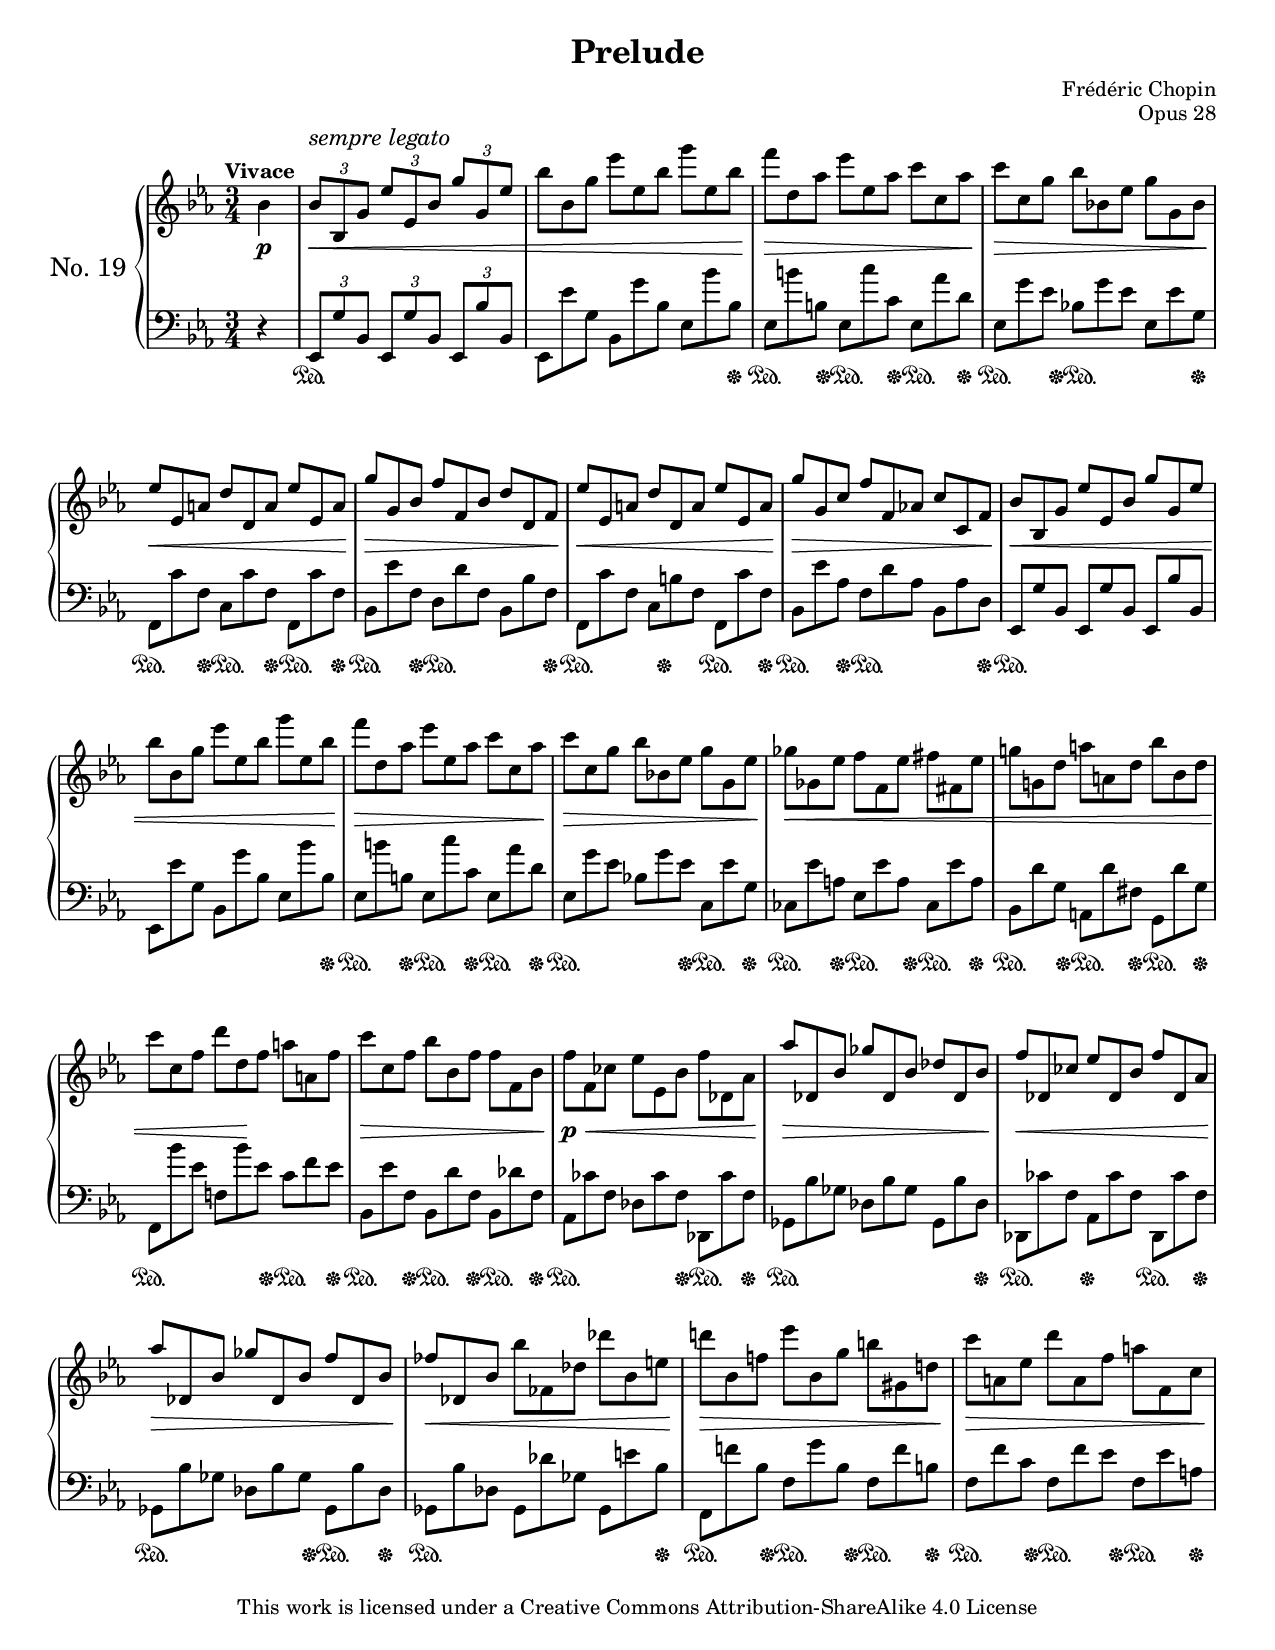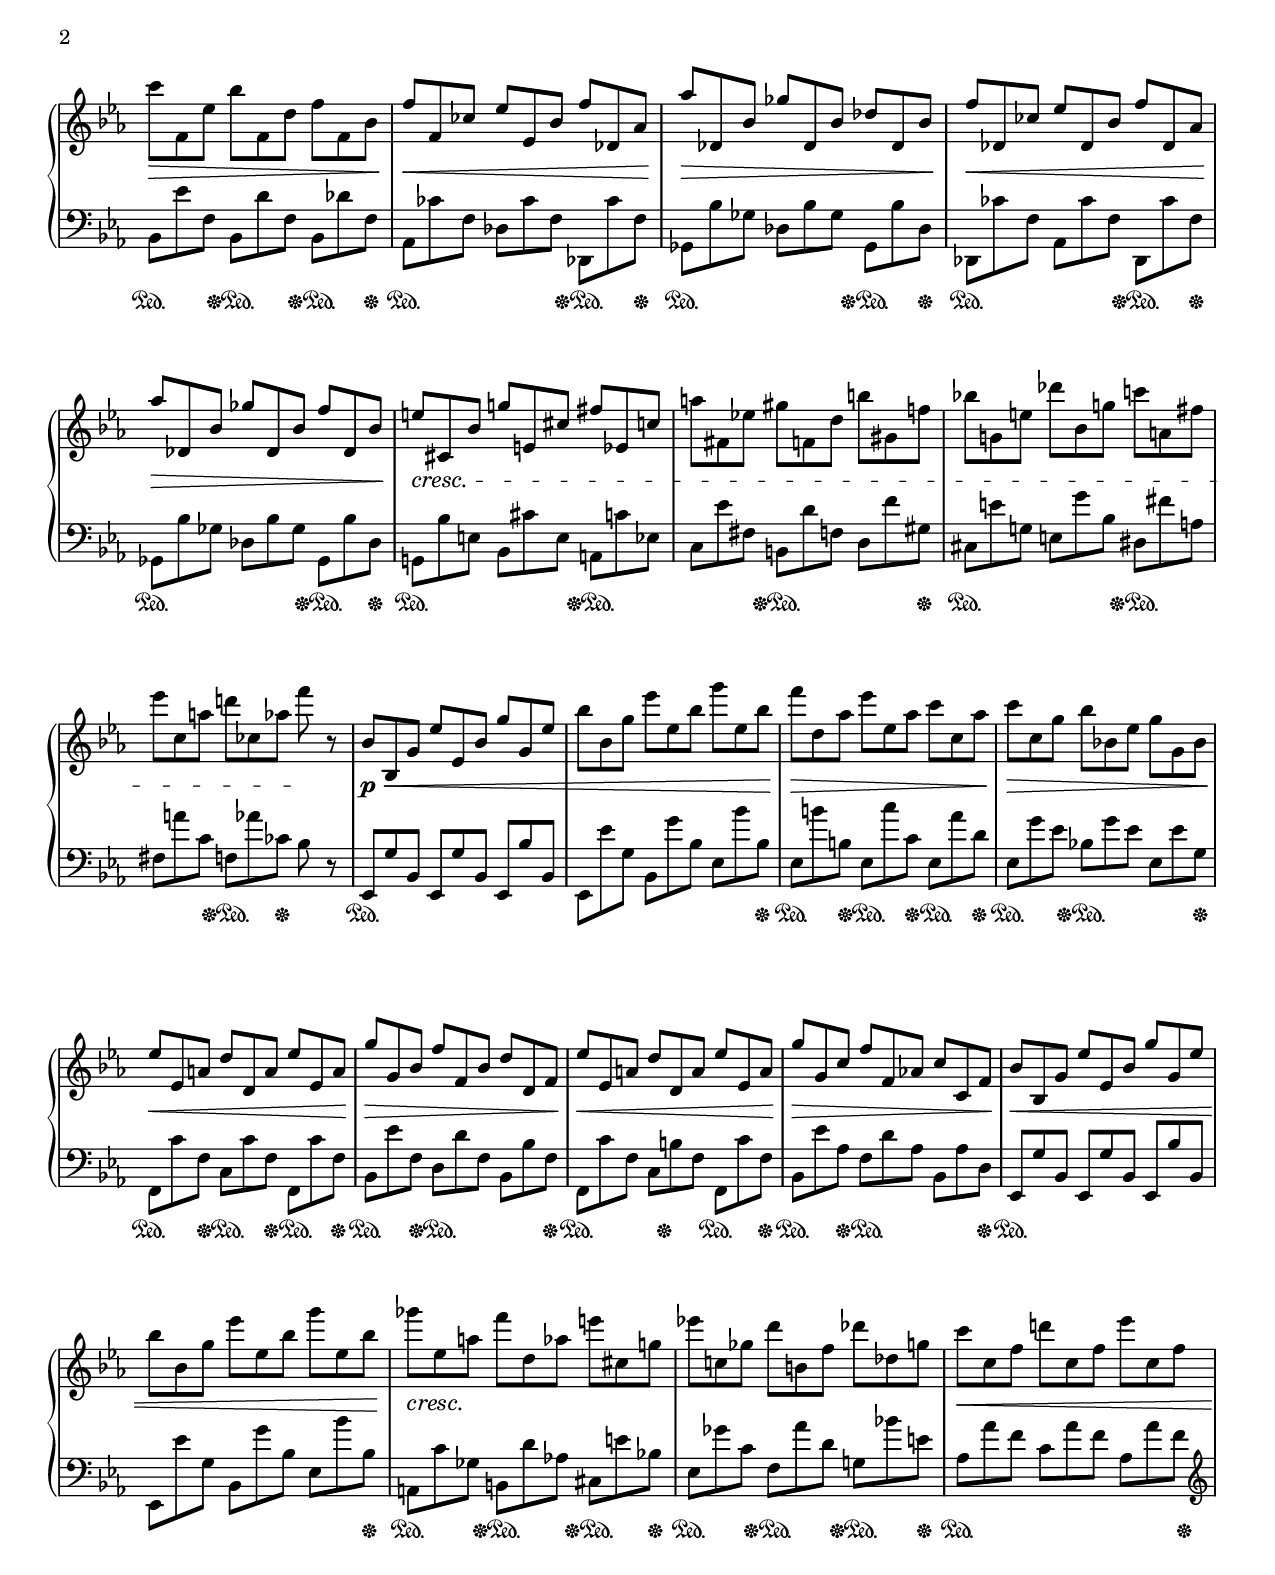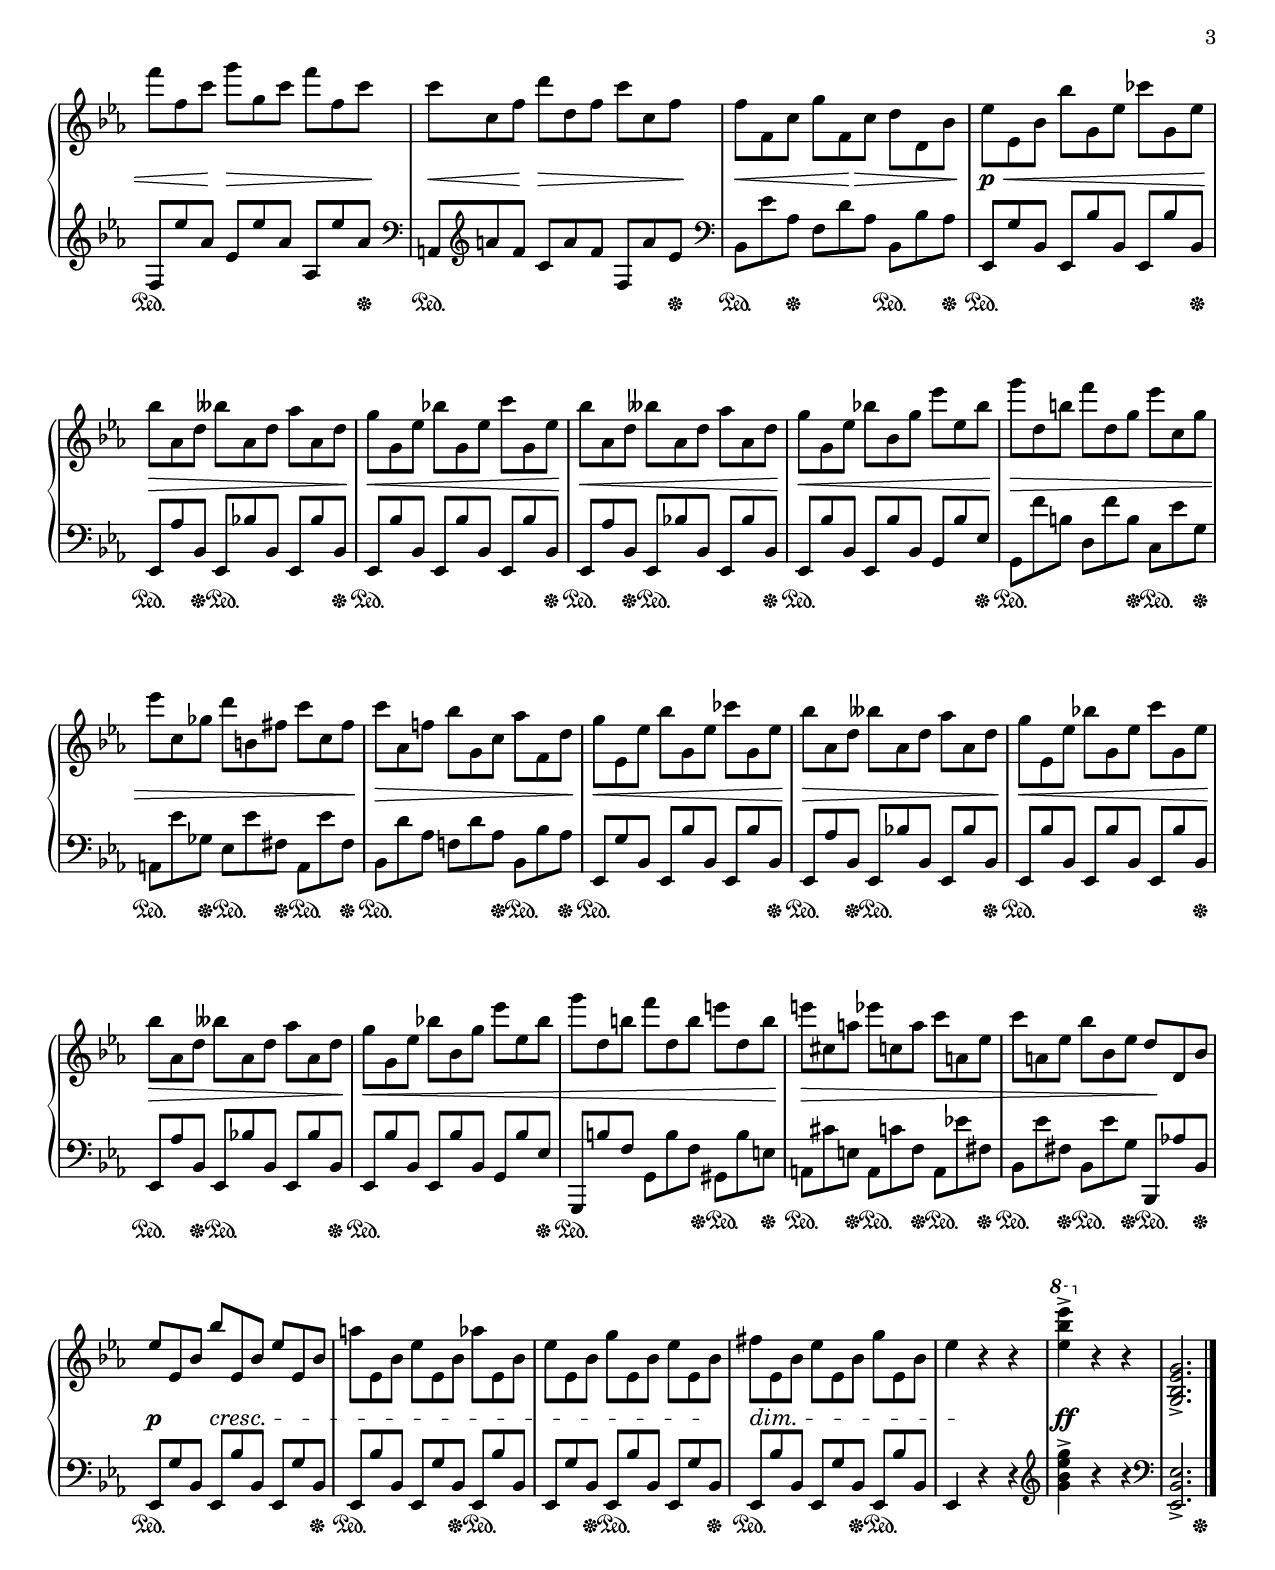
\version "2.24.0"

\include "includes/header-paper.ily"
%...+....1....+....2....+....3....+....4....+....5....+....6....+....7....+....

\version "2.24.0"
\language "english"

\include "global-variables.ily"

%%% Music %%%

global = {
  \time 3/4
  \key ef \major
  \accidentalStyle piano
}

rightHand = \relative {
  \clef treble
  \global
  \set Score.tempoHideNote = ##t 
  \tempo "Vivace" 4 = 172
  
  \partial 4 bf'4
  \tuplet 3/2 4 { \stemUp bf8^\sempreLegato bf, g'  ef' ef, bf'  g' g, ef' } |
  \scaleDurations 2/3 {
    \stemDown bf'8 bf, g'  ef' ef, bf'  g' ef, bf' |
    f'8 d, af'  ef' ef, af  c c, af' |
    c8 c, g'  bf bf, ef  g g, bf |
    \stemUp ef8 ef, a  d d, a'  ef' ef, a |
    g'8 g, bf  f' f, bf  d d, f |
    ef'8 ef, a  d d, a'  ef' ef, a |
    g'8 g, c  f f, af  c c, f |
    
    \barNumberCheck 9
    bf8 bf, g'  ef' ef, bf'  g' g, ef' |
    \stemDown bf'8 bf, g'  ef' ef, bf'  g' ef, bf' |
    f'8 d, af'  ef' ef, af  c c, af' |
    c8 c, g'  bf bf, ef  g g, ef' |
    gf8 gf, ef'  f f, ef'  fs fs, ef' |
    g8 g, d'  a' a, d  bf' bf, d |
    c'8 c, f  d' d, f  a a, f' |
    c'8 c, f  bf bf, f'  f f, bf |
    
    \barNumberCheck 17
    f'8 f, cf'  ef ef, bf'  f' df, af' |
    \stemUp af' df,, bf'  gf' df, bf'  df df, bf' |
    f'8  df, cf'  ef df, bf'  f' df, af' |
    af'8 df,, bf'  gf' df, bf'  f' df, bf' |
    ff'8 df, bf'  \stemDown bf' ff, df'  df' bf, e |
    d'8 bf, f'  ef' bf, g'  b gs, d' |
    c'8 a, ef'  d' a, f'  a f, c' |
    c'8  f,, ef'  bf' f, d'  f f, bf |
    
    \barNumberCheck 25
    \stemUp f'8 f, cf'  ef ef, bf'  f' df, af' |
    af'8 df,, bf'  gf' df, bf'  df df, bf' |
    f'8 df, cf'  ef df, bf'  f' df, af' |
    af'8 df,, bf'  gf' df, bf'  f' df, bf' |
    e8 cs, bf'  g' e, cs'  fs ef, c' |
    \stemDown a'8 fs, ef'  gs f, d'  b' gs, f' |
    bf8 g, e'  df' bf, g'  c a, fs' |
    ef' c, a'  d cf, af' 
  }
  f'8 r |
  
  \barNumberCheck 33
  \scaleDurations 2/3 {
    \stemUp bf,,8 bf, g'  ef' ef, bf'  g' g, ef' |
    \stemDown bf'8 bf, g'  ef' ef, bf'  g' ef, bf' |
    f'8 d, af'  ef' ef, af  c c, af' |
    c8 c, g'  bf bf, ef  g g, bf |
    \stemUp ef8 ef, a  d d, a' ef' ef, a |
    g'8 g, bf  f' f, bf  d d, f |
    ef'8 ef, a  d d, a'  ef' ef, a |
    g'8 g, c  f f, af  c c, f |
    
    \barNumberCheck 41
    bf8 bf, g'  ef' ef, bf'  g' g, ef' |
    \stemDown bf'8 bf, g'  ef' ef, bf'  g' ef, bf' |
    gf'8 ef, a  f' d, af'  e'  cs, g' |
    ef'8 c, gf'  d' b, f'  df' df, g |
    c8 c, f   d' c, f  ef' c, f |
    f'8 f, c'  g' g, c  f f, c' |
    c8 c, f  d' d, f  c' c, f |
    f8 f, c'  g' f, c'  d d, bf' |
    
   \barNumberCheck 49
   ef8 ef, bf'  bf' g, ef'  cf' g, ef' |
   bf'8 af, d  bff' af, d  af' af, d |
   g8 g, ef'  bf' g, ef'  c' g, ef' |
   bf'8 af, d  bff' af, d  af' af, d |
   g8 g, ef'  bf' bf, g'  ef' ef, bf' |
   g' d, b'  f' d, g  ef' c, g' |
   ef' c, gf'  d' b, fs'  c' c, fs |
   c'8 af, f'  bf g, c  af' f, d' |
   
   \barNumberCheck 57
   g8 ef, ef'  bf' g, ef'  cf' g, ef' |
   bf'8 af, d  bff' af, d  af' af, d |
   g8 ef, ef'  bf' g, ef'  c' g, ef' |
   bf'8 af, d  bff' af, d  af' af, d |
   g8 g, ef'  bf' bf, g'  ef' ef, bf' |
   g'8 d, b'  f' d, b'  e d, b' |
   e8 cs, a'  ef' c, a'  c a, ef' |
   c'8 a, ef'  bf' bf, ef  \stemUp d d, bf' |
   
   \barNumberCheck 65
   ef8 ef, bf'  bf' ef,, bf'  ef ef, bf' |
   \stemDown a'8 ef, bf'  ef ef, bf'  af' ef, bf' |
   ef8 ef, bf'  g' ef, bf'  ef ef, bf' |
   fs'8 ef, bf'  ef ef, bf'  g' ef, bf'|
  }
  ef4 r r |
  \ottava 1 <ef' bf' ef>4-> \ottava 0 r r |
  \stemUp <g,,, bf ef g>2.-> |
  \bar "|."
}

leftHand = \relative {
  \clef bass
  \global

  \partial 4 r4
  \tuplet 3/2 4 { ef,8 g' bf,  ef, g' bf,  ef, bf'' bf, } |
  \scaleDurations 2/3 {
    ef,8 ef'' g,  bf, g'' bf,  ef, bf'' bf, |
    ef,8 b'' b,  ef, c'' c,  ef, af' d, |
    ef,8 g' ef  bf g' ef  ef, ef' g, |
    f,8 c'' f,  c c' f,  f, c'' f, |
    bf,8 ef' f,  d d' f,  bf, bf' f |
    f,8 c'' f,  c b' f  f, c'' f, |
    bf,8 ef' af,  f d' af  bf, af' d, |
    
    \barNumberCheck 9
    ef,8 g' bf,  ef, g' bf,  ef, bf'' bf, |
    ef,8 ef'' g,  bf, g'' bf,  ef, bf'' bf, |
    ef,8 b'' b,  ef, c'' c,  ef, af' d, |
    ef,8 g' ef  bf g' ef  c, ef' g, |
    cf,8 ef' a,  ef ef' a,  cf, ef' a, |
    bf,8 d' g, a, d' fs,  g, d'' g, |
    f,8 bf'' ef,  f, bf' ef,  c f ef |
    bf,8 ef' f,  bf, d' f,  bf, df' f, |
    
    \barNumberCheck 17
    af,8 cf' f,  df cf' f,  \stemDown df, cf'' f, |
    gf,8 bf' gf  df bf' gf  gf, bf' df, |
    df,8 cf'' f,  af, cf' f,  df, cf'' f, |
    gf,8 bf' gf  df bf' gf  gf, bf' df, |
    gf,8 bf' df,  gf, df'' gf,  gf, e'' bf |
    f,8 f'' bf,  f g' bf,  f f' b, |
    f8 f' c  f, f' ef  f, ef' a, |
    bf,8 ef' f,  bf, d' f,  bf, df' f, |
    
    \barNumberCheck 25
    af,8 cf' f,  df cf' f,  df, cf'' f, |
    gf,8 bf' gf  df bf' gf  gf, bf' df, |
    df,8 cf'' f,  af, cf' f,  df, cf'' f, |
    gf,8 bf' gf  df bf' gf  gf, bf' df, |
    g,8 bf' e,  bf cs' e,  a, c' ef, |
    c8 ef' fs,  b, d' f,  d f' gs, |
    cs,8 e' g,  e g' bf,  ds, fs' a, |
    fs8 a' c,  f, af' cf,
  }
  bf8 r |
  
  \barNumberCheck 33
  \scaleDurations 2/3 {
    \stemUp ef,,8 g' bf,  ef, g' bf,  ef, bf'' bf, |
    \stemDown ef,8 ef'' g,  bf, g'' bf,  ef, bf'' bf, |
    ef,8 b'' b,  ef, c'' c,  ef, af' d, |
    ef,8 g' ef  bf g' ef  ef, ef' g, |
    f,8 c'' f,  c c' f,  f, c'' f, |
    bf,8 ef' f,  d d' f,  bf, bf' f |
    f,8 c'' f,  c b' f  f, c'' f, |
    bf,8 ef' af,  f d' af  bf, af' d, |
    
    \barNumberCheck 41
    \stemUp ef,8 g' bf,  ef, g' bf,  ef, bf'' bf, |
    \stemDown ef,8 ef'' g,  bf, g'' bf,  ef, bf'' bf, |
    a,8 c' gf  b, d' af  cs, e' bf |
    ef,8 gf' c,  f, af' d,  g, bf' e, |
    af,8 af' f  c af' f  af, af' f |
    \stemUp \clef treble f,8 ef'' af,  ef ef' af,  af, ef'' af, |
    \clef bass a,,8 \clef treble a'' f  c a' f  f, a' ef |
    \stemDown \clef bass bf, ef' af,  f d' af  bf, bf' af |
    
    \barNumberCheck 49
    \stemUp ef,8 g' bf,  ef, bf'' bf,  ef, bf'' bf, |
    ef,8 af' bf,  ef, bf'' bf,  ef, bf'' bf, |
    ef, bf'' bf,  ef, bf'' bf,  ef, bf'' bf, |
    ef, af' bf,  ef, bf'' bf,  ef, bf'' bf, |
    ef, bf'' bf,  ef, bf'' bf,  g bf' ef, |
    \stemDown g, f'' b,  d, f' b,  c, ef' g, |
    a,8 ef'' gf,  ef ef' fs,  a, ef'' fs, |
    bf,8 d' af  f d' af  bf, bf' af |
    
    \barNumberCheck 57
    \stemUp ef,8 g' bf,  ef, bf'' bf,  ef, bf'' bf, |
    ef,8 af' bf,  ef, bf'' bf,  ef, bf'' bf, |
    ef, bf'' bf,  ef, bf'' bf,  ef, bf'' bf, |
    ef,8 af' bf,  ef, bf'' bf,  ef, bf'' bf, |
    ef, bf'' bf,  ef, bf'' bf,  g bf' ef, |
    g,,8 b'' f  \stemDown g, b' f  gs, b' e, |
    a,8 cs' e,  a, c' f,  a, ef'' fs, |
    bf,8 ef' fs,  bf, ef' g,  \stemUp bf,, af'' bf, |
    
    \barNumberCheck 65
    ef,8 g' bf,  ef, bf'' bf,  ef,8 g' bf, |
    ef, bf'' bf,  ef,8 g' bf,  ef, bf'' bf, |
    ef,8 g' bf,  ef, bf'' bf,  ef,8 g' bf, |
    ef, bf'' bf,  ef,8 g' bf,  ef, bf'' bf, |
  }
  ef,4 r r |
  \stemNeutral \clef treble <g'' bf ef g>4-> r r |
  \clef bass <ef,, bf' ef>2.-> |
}

dynamics = {
  \override TextScript.Y-offset = -0.5

  \partial 4 s4\p 
  s2.\< |
  s2 s8. s16\! |
  s2\> s8. s16\! |
  s2\> s8. s16\! |
  s2\< s8. s16\! |
  s2\> s8. s16\! |
  s2\< s8. s16\! |
  s2\> s8. s16\! |
  
  \barNumberCheck 9
  s2.\< |
  s2 s8. s16\! |
  s2\> s8. s16\! |
  s2\> s8. s16\! |
  s2.\< |
  s2. |
  s4 s8 s\! s4 |
  s2\> s8. s16\! |
  
  \barNumberCheck 17
  s2\p\< s8. s16\! |
  s2\> s8. s16\! |
  s2\< s8. s16\! |
  s2\> s8. s16\! |
  s2\< s8. s16\! |
  \repeat unfold 3 { s2\> s8. s16\! | }
  
  \barNumberCheck 25
  s2\< s8. s16\! |
  s2\> s8. s16\! |
  s2\< s8. s16\! |
  s2\> s8. s16\! |
  s2.\cresc |
  s2. * 2 |
  s2 s4\! |
  
  \barNumberCheck 33
  s2.\p\< |
  s4. s4 s16 s\! |
  s2\> s8. s16\! |
  s2\> s8. s16\! |
  s2\< s8. s16\! |
  s2\> s8. s16\! |
  s2\< s8. s16\! |
  s2\> s8. s16\! |
  
  \barNumberCheck 41
  s2.\< |
  s4. s4 s16 s\! |
  s2.^\crescm |
  s2. |
  s2.\< |
  s8. s16\! s4\> s8. s16\! |
  s8.\< s16\! s4\> s8. s16\! |
  s4\< s8 s\> s8. s16\! |
  
  \barNumberCheck 49
  s2\p\< s8. s16\! |
  s2\> s8. s16\! |
  s2\< s8. s16\! |
  s2\< s8. s16\! |
  s2\< s8. s16\! |
  s2.\> |
  s2 s8. s16\! |
  s2\> s8. s16\! |
  
  \barNumberCheck 57
  s2\< s8. s16\! |
  s2\> s8. s16\! |
  s2\< s8. s16\! |
  s2\> s8. s16\! |
  s2.\< |
  s2 s8. s16\! |
  s2.\> |
  s2 s4\! |
  
  \barNumberCheck 65
  s4\p s2\cresc |
  s2. |
  s2 s8. s16\! |
  s2.\dim |
  s8 s\! s2 |
  s2.\ff |
  s2. |
}

pedal = {
  \partial 4 s4
  s2.\sustainOn |
  s2 s8. s16\sustainOff |
  s4\sustainOn s\sustainOff\sustainOn s8.\sustainOff\sustainOn s16\sustainOff |
  s4\sustainOn s\sustainOff\sustainOn s8. s16\sustainOff |
  s4\sustainOn s\sustainOff\sustainOn s8.\sustainOff\sustainOn s16\sustainOff |
  s4\sustainOn s\sustainOff\sustainOn s8. s16\sustainOff |
  s4\sustainOn s16 s8.\sustainOff s\sustainOn s16\sustainOff |
  s4\sustainOn s\sustainOff\sustainOn s8. s16\sustainOff |
  
  \barNumberCheck 9
  s2.\sustainOn |
  s2 s8. s16\sustainOff |
  s4\sustainOn s\sustainOff\sustainOn s8.\sustainOff\sustainOn s16\sustainOff |
  s4\sustainOn s4 s8.\sustainOff\sustainOn s16\sustainOff |
  s4\sustainOn s\sustainOff\sustainOn s8.\sustainOff\sustainOn s16\sustainOff |
  s4\sustainOn s\sustainOff\sustainOn s8.\sustainOff\sustainOn s16\sustainOff |
  s4\sustainOn s4 s8.\sustainOff\sustainOn s16\sustainOff |
  s4\sustainOn s\sustainOff\sustainOn s8.\sustainOff\sustainOn s16\sustainOff |
  
  \barNumberCheck 17
  s4\sustainOn s4 s8.\sustainOff\sustainOn s16\sustainOff |
  \tag layout { s2\sustainOn s8. s16\sustainOff | }
  \tag midi   { s8.\sustainOn s16\sustainOff s4\sustainOn s8. 
                s16\sustainOff | }
  s4\sustainOn s\sustainOff s8.\sustainOn s16\sustainOff |
  s4\sustainOn s4 s8.\sustainOff\sustainOn s16\sustainOff |
  s2\sustainOn s8. s16\sustainOff |
  \repeat unfold 3 {
    s4\sustainOn s\sustainOff\sustainOn s8.\sustainOff\sustainOn 
      s16\sustainOff |
  }
  
  \barNumberCheck 25
  \repeat unfold 4 {
    s4\sustainOn s4 s8.\sustainOff\sustainOn s16\sustainOff |
  }
  s2\sustainOn s4\sustainOff\sustainOn |
  s4 s\sustainOff\sustainOn s8. s16\sustainOff | 
  s2\sustainOn s4\sustainOff\sustainOn |
  s4 s8.\sustainOff\sustainOn s16\sustainOff s4 |
  
  \barNumberCheck 33
  s2.\sustainOn |
  s2 s8. s16\sustainOff |
  s4\sustainOn s\sustainOff\sustainOn s8.\sustainOff\sustainOn s16\sustainOff |
  s4\sustainOn s\sustainOff\sustainOn s8. s16\sustainOff |
  s4\sustainOn s\sustainOff\sustainOn s8.\sustainOff\sustainOn s16\sustainOff |
  s4\sustainOn s\sustainOff\sustainOn s8. s16\sustainOff |
  s4\sustainOn s16 s8.\sustainOff s\sustainOn s16\sustainOff |
  s4\sustainOn s\sustainOff\sustainOn s8. s16\sustainOff |
  
  \barNumberCheck 41
  s2.\sustainOn |
  s2 s8. s16\sustainOff |
  s4\sustainOn s\sustainOff\sustainOn s8.\sustainOff\sustainOn s16\sustainOff |
  s4\sustainOn s\sustainOff\sustainOn s8.\sustainOff\sustainOn s16\sustainOff |
  \repeat unfold 3 { s2\sustainOn s8. s16\sustainOff | }
  s8.\sustainOn s16\sustainOff s4 s8.\sustainOn s16\sustainOff |
  
  \barNumberCheck 49
  s2\sustainOn s8. s16\sustainOff |
  s4\sustainOn s4\sustainOff\sustainOn s8. s16\sustainOff |
  s2\sustainOn s8. s16\sustainOff |
  s4\sustainOn s4\sustainOff\sustainOn s8. s16\sustainOff |
  s2\sustainOn s8. s16\sustainOff |
  s2\sustainOn s8.\sustainOff\sustainOn s16\sustainOff |
  s4\sustainOn s\sustainOff\sustainOn s8.\sustainOff\sustainOn s16\sustainOff |
  s2\sustainOn s8.\sustainOff\sustainOn s16\sustainOff |
  
  \barNumberCheck 57
  s2\sustainOn s8. s16\sustainOff |
  s4\sustainOn s4\sustainOff\sustainOn s8. s16\sustainOff |
  s2\sustainOn s8. s16\sustainOff |
  %\override SustainPedal.Y-offset = 3
  s4\sustainOn s4\sustainOff\sustainOn s8. s16\sustainOff |
  s2\sustainOn s8. s16\sustainOff |
  %\revert SustainPedal.Y-offset
  s2\sustainOn 
    \override SustainPedal.Y-offset = 1
    s8.\sustainOff\sustainOn s16\sustainOff |
  s4\sustainOn s\sustainOff\sustainOn s8.\sustainOff\sustainOn s16\sustainOff |
  s4\sustainOn s\sustainOff\sustainOn s8.\sustainOff\sustainOn s16\sustainOff |
  
  \barNumberCheck 65
  %\revert SustainPedal.Y-offset
  s2\sustainOn s8. s16\sustainOff |
  s2\sustainOn s4\sustainOff\sustainOn |
  s4 s4\sustainOff\sustainOn s8. s16\sustainOff |
  s2\sustainOn s4\sustainOff\sustainOn |
  \tag layout {
    s2. * 2 |
    s2 s4\sustainOff |
  }
  \tag midi {
    s2.\sustainOff |
    s2. * 2 |
  }
}

forceBreaks = {
  \partial 4 s4
  s2. * 15 s2.\pageBreak
  
}

preludeNinteenMusic = \score { 
  \keepWithTag #'layout
  \new PianoStaff \with { 
    instrumentName = \markup \huge "No. 19"
  } <<
    \new Staff = "upper" \rightHand
    \new Dynamics \dynamics
    \new Staff = "lower" \leftHand
    \new Dynamics \pedal
    \new Devnull \forceBreaks
  >>
  \layout {}
}

preludeNinteenMidi = \book {
  \bookOutputName "prelude-op28-no19"
  \score { 
    \keepWithTag #'midi
    <<
      \new Staff = "upper" << \rightHand \dynamics \pedal >> 
      \new Staff = "lower" << \leftHand \dynamics \pedal >> 
    >>
    \midi {}
  }
}


\header {
  title = "Prelude"
  opus = "Opus 28"
  composer = "Frédéric Chopin"
}

% No force breaks
\score { 
  \keepWithTag #'layout
  \new PianoStaff \with { 
    instrumentName = \markup \huge "No. 19"
  } <<
    \new Staff = "upper" \rightHand
    \new Dynamics \dynamics
    \new Staff = "lower" \leftHand
    \new Dynamics \pedal
  >>
  \layout {}
}

\preludeNinteenMidi
